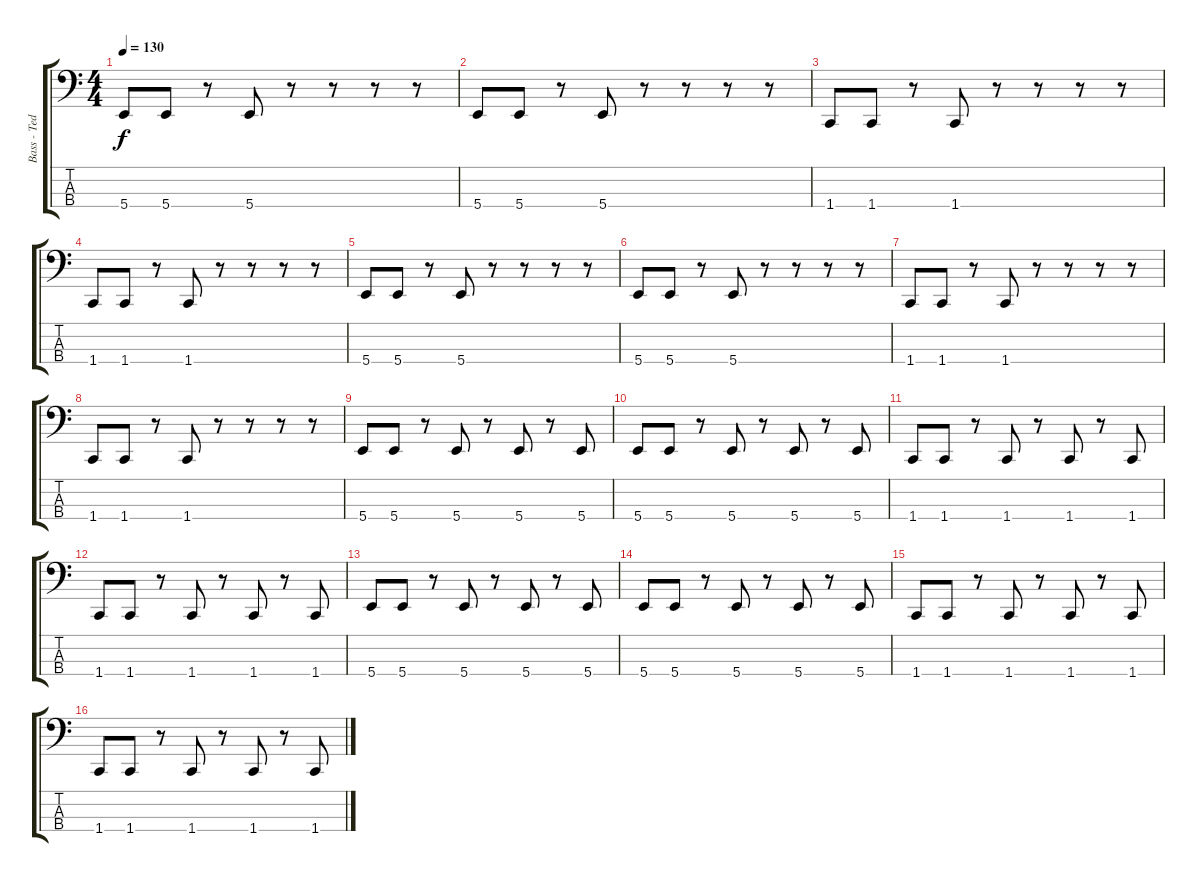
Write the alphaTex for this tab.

\track ("Bass - Ted Lundström" "Bass - Ted") {instrument electricbasspick}
\staff {score tabs}
\tuning (D2 A1 E1 B0) {hide}
\ts (4 4)
\tempo 130
\clef f4
\ks c
5.4.8{dy f} 5.4.8 r.8 5.4.8 r.8 r.8 r.8 r.8 |
5.4.8 5.4.8 r.8 5.4.8 r.8 r.8 r.8 r.8 |
1.4.8 1.4.8 r.8 1.4.8 r.8 r.8 r.8 r.8 |
1.4.8 1.4.8 r.8 1.4.8 r.8 r.8 r.8 r.8 |
5.4.8 5.4.8 r.8 5.4.8 r.8 r.8 r.8 r.8 |
5.4.8 5.4.8 r.8 5.4.8 r.8 r.8 r.8 r.8 |
1.4.8 1.4.8 r.8 1.4.8 r.8 r.8 r.8 r.8 |
1.4.8 1.4.8 r.8 1.4.8 r.8 r.8 r.8 r.8 |
5.4.8 5.4.8 r.8 5.4.8 r.8 5.4.8 r.8 5.4.8 |
5.4.8 5.4.8 r.8 5.4.8 r.8 5.4.8 r.8 5.4.8 |
1.4.8 1.4.8 r.8 1.4.8 r.8 1.4.8 r.8 1.4.8 |
1.4.8 1.4.8 r.8 1.4.8 r.8 1.4.8 r.8 1.4.8 |
5.4.8 5.4.8 r.8 5.4.8 r.8 5.4.8 r.8 5.4.8 |
5.4.8 5.4.8 r.8 5.4.8 r.8 5.4.8 r.8 5.4.8 |
1.4.8 1.4.8 r.8 1.4.8 r.8 1.4.8 r.8 1.4.8 |
1.4.8 1.4.8 r.8 1.4.8 r.8 1.4.8 r.8 1.4.8
